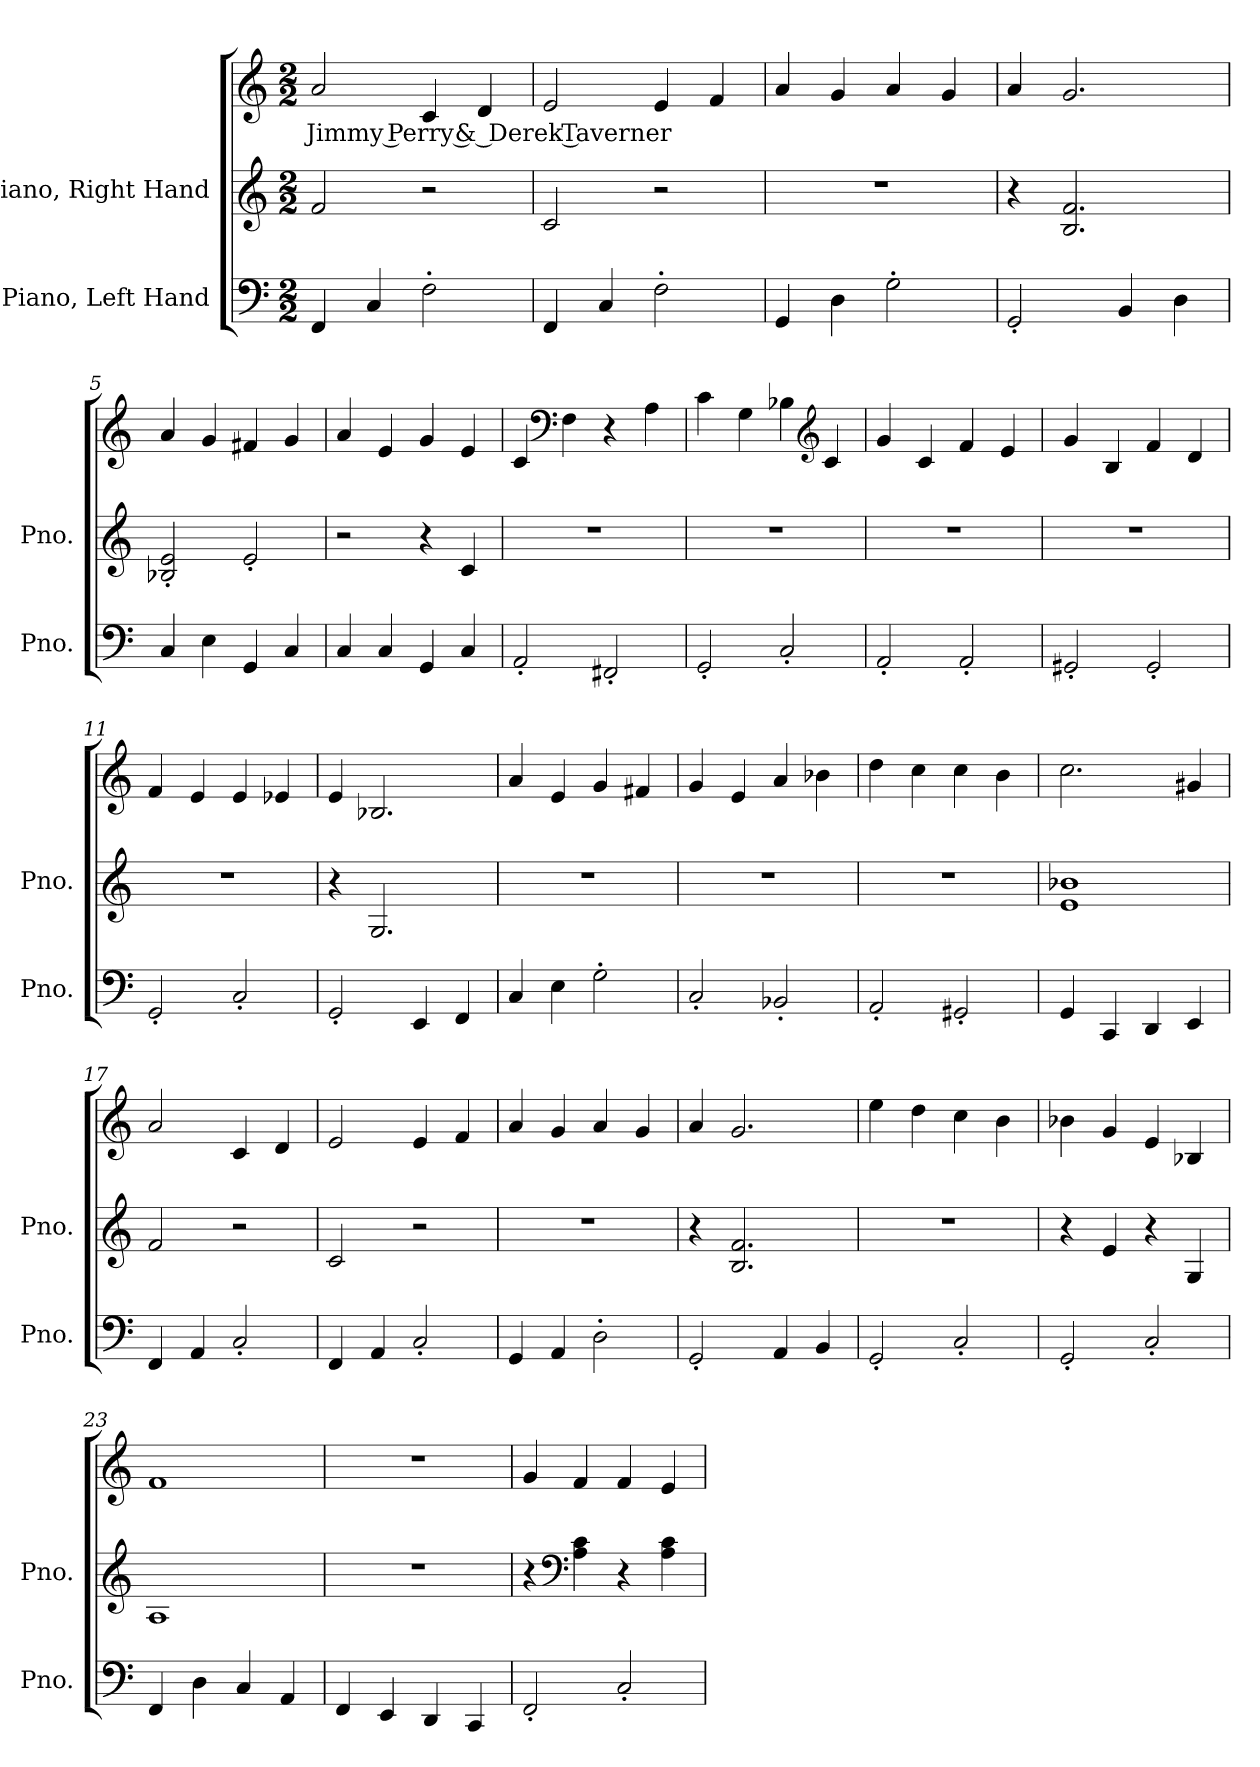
**kern	**kern	**kern	**text
*part2	*part1	*part1	*part1
*staff3	*staff2	*staff1	*staff1
*I"Piano, Left Hand	*I"Piano, Right Hand	*	*
*I'Pno.	*I'Pno.	*	*
*clefF4	*clefG2	*clefG2	*
*k[]	*k[]	*k[]	*
*M2/2	*M2/2	*M2/2	*
*MM100	*MM100	*MM100	*
=1	=1	=1	=1
!	!	!	!LO:LY:b
4FF/	2f/	2a/	Jimmy Perry & Derek Taverner
4C/	.	.	.
2F'\	2r	4c/	.
.	.	4d/	.
=2	=2	=2	=2
4FF/	2c/	2e/	.
4C/	.	.	.
2F'\	2r	4e/	.
.	.	4f/	.
=3	=3	=3	=3
4GG/	1r	4a/	.
4D\	.	4g/	.
2G'\	.	4a/	.
.	.	4g/	.
=4	=4	=4	=4
2GG'/	4r	4a/	.
.	2.B/ 2.f/	2.g/	.
4BB/	.	.	.
4D\	.	.	.
!!LO:LB:g=z
=5	=5	=5	=5
4C/	2B-X/' 2e/'	4a/	.
4E\	.	4g/	.
4GG/	2e'/	4f#X/	.
4C/	.	4g/	.
=6	=6	=6	=6
4C/	2r	4a/	.
4C/	.	4e/	.
4GG/	4r	4g/	.
4C/	4c/	4e/	.
=7	=7	=7	=7
2AA'/	1r	4c/	.
*	*	*clefF4	*
.	.	4F\	.
2FF#X'/	.	4r	.
.	.	4A\	.
=8	=8	=8	=8
2GG'/	1r	4c\	.
.	.	4G\	.
2C'/	.	4B-X\	.
*	*	*clefG2	*
.	.	4c/	.
=9	=9	=9	=9
2AA'/	1r	4g/	.
.	.	4c/	.
2AA'/	.	4f/	.
.	.	4e/	.
=10	=10	=10	=10
2GG#X'/	1r	4g/	.
.	.	4B/	.
2GG#'/	.	4f/	.
.	.	4d/	.
=11	=11	=11	=11
2GG'/	1r	4f/	.
.	.	4e/	.
2C'/	.	4e/	.
.	.	4e-X/	.
!!LO:LB:g=z
=12	=12	=12	=12
2GG'/	4r	4e/	.
.	2.G/	2.B-X/	.
4EE/	.	.	.
4FF/	.	.	.
=13	=13	=13	=13
4C/	1r	4a/	.
4E\	.	4e/	.
2G'\	.	4g/	.
.	.	4f#X/	.
=14	=14	=14	=14
2C'/	1r	4g/	.
.	.	4e/	.
2BB-X'/	.	4a/	.
.	.	4b-X\	.
=15	=15	=15	=15
2AA'/	1r	4dd\	.
.	.	4cc\	.
2GG#X'/	.	4cc\	.
.	.	4b\	.
=16	=16	=16	=16
4GG/	1e 1b-X	2.cc\	.
4CC/	.	.	.
4DD/	.	.	.
4EE/	.	4g#X/	.
=17	=17	=17	=17
4FF/	2f/	2a/	.
4AA/	.	.	.
2C'/	2r	4c/	.
.	.	4d/	.
=18	=18	=18	=18
4FF/	2c/	2e/	.
4AA/	.	.	.
2C'/	2r	4e/	.
.	.	4f/	.
=19	=19	=19	=19
4GG/	1r	4a/	.
4AA/	.	4g/	.
2D'\	.	4a/	.
.	.	4g/	.
!!LO:LB:g=z
=20	=20	=20	=20
2GG'/	4r	4a/	.
.	2.B/ 2.f/	2.g/	.
4AA/	.	.	.
4BB/	.	.	.
=21	=21	=21	=21
2GG'/	1r	4ee\	.
.	.	4dd\	.
2C'/	.	4cc\	.
.	.	4b\	.
=22	=22	=22	=22
2GG'/	4r	4b-X\	.
.	4e/	4g/	.
2C'/	4r	4e/	.
.	4G/	4B-X/	.
=23	=23	=23	=23
4FF/	1A	1f	.
4D\	.	.	.
4C/	.	.	.
4AA/	.	.	.
=24	=24	=24	=24
4FF/	1r	1r	.
4EE/	.	.	.
4DD/	.	.	.
4CC/	.	.	.
=25	=25	=25	=25
2FF'/	4r	4g/	.
*	*clefF4	*	*
.	4A\ 4c\	4f/	.
2C'/	4r	4f/	.
.	4A\ 4c\	4e/	.
=	=	=	=
*-	*-	*-	*-
